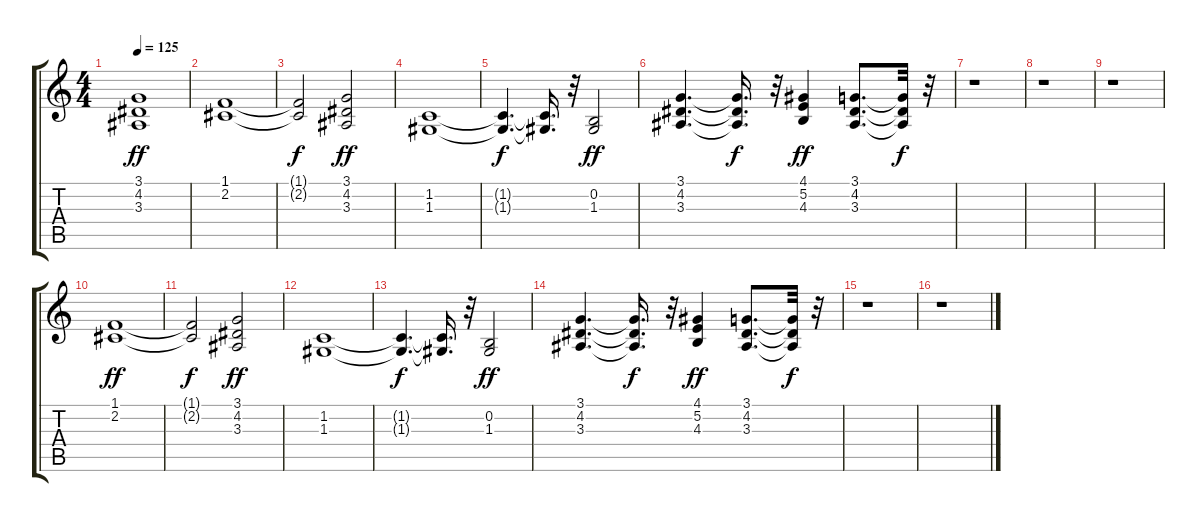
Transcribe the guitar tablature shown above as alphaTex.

\track "" {instrument synthstrings1}
\staff {score tabs}
\tuning (E4 B3 G3 D3 A2 E2) {hide}
\ts (4 4)
\tempo 125
\clef g2
\ks c
(3.1 4.2 3.3).1{dy ff} |
(1.1 2.2).1 |
(1.1{t} 2.2{t}).2{dy f} (3.1 4.2 3.3).2{dy ff} |
(1.2 1.3).1 |
(1.2{t} 1.3{t}).4{d dy f} (1.2{t} 1.3{t}).16{d} r.32 (0.2 1.3).2{dy ff} |
(3.1 4.2 3.3).4{d} (3.1{t} 4.2{t} 3.3{t}).16{d dy f} r.32 (4.1 5.2 4.3).4{dy ff} (3.1 4.2 3.3).8{d} (3.1{t} 4.2{t} 3.3{t}).32{dy f} r.32 |
r.1 |
r.1 |
r.1 |
(1.1 2.2).1{dy ff} |
(1.1{t} 2.2{t}).2{dy f} (3.1 4.2 3.3).2{dy ff} |
(1.2 1.3).1 |
(1.2{t} 1.3{t}).4{d dy f} (1.2{t} 1.3{t}).16{d} r.32 (0.2 1.3).2{dy ff} |
(3.1 4.2 3.3).4{d} (3.1{t} 4.2{t} 3.3{t}).16{d dy f} r.32 (4.1 5.2 4.3).4{dy ff} (3.1 4.2 3.3).8{d} (3.1{t} 4.2{t} 3.3{t}).32{dy f} r.32 |
r.1 |
r.1
